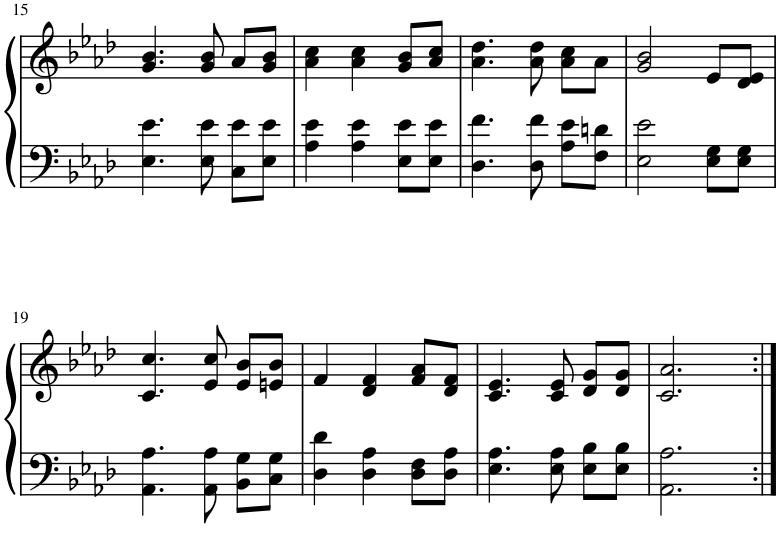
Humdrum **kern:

**kern	**kern
*part1	*part1
*staff2	*staff1
*I"Piano	*
*I'Pno.	*
!!LO:PB:g=z
*clefF4	*clefG2
*k[b-e-a-d-]	*k[b-e-a-d-]
*M3/4	*M3/4
=15	=15
4.E-\ 4.e-\	4.g/ 4.b-/
8E-\ 8e-\	8g/ 8b-/
8C\ 8e-\L	8a-/L
8E-\ 8e-\J	8g/ 8b-/J
=16	=16
4A-\ 4e-\	4a-\ 4cc\
4A-\ 4e-\	4a-\ 4cc\
8E-\ 8e-\L	8g/ 8b-/L
8E-\ 8e-\J	8a-/ 8cc/J
=17	=17
4.D-\ 4.f\	4.a-\ 4.dd-\
8D-\ 8f\	8a-\ 8dd-\
8A-\ 8e-\L	8a-\ 8cc\L
8F\ 8dn\J	8a-\J
=18	=18
2E-\ 2e-\	2g/ 2b-/
8E-\ 8G\L	8e-/L
8E-\ 8G\J	8d-/ 8e-/J
!!LO:LB:g=z
=19	=19
4.AA-\ 4.A-\	4.c/ 4.cc/
8AA-\ 8A-\	8e-/ 8cc/
8BB-\ 8G\L	8e-/ 8b-/L
8C\ 8G\J	8en/ 8b-/J
=20	=20
4D-\ 4d-\	4f/
4D-\ 4A-\	4d-/ 4f/
8D-\ 8F\L	8f/ 8a-/L
8D-\ 8A-\J	8d-/ 8f/J
=21	=21
4.E-\ 4.A-\	4.c/ 4.e-/
8E-\ 8A-\	8c/ 8e-/
8E-\ 8B-\L	8d-/ 8g/L
8E-\ 8B-\J	8d-/ 8g/J
=22	=22
2.AA-\ 2.A-\	2.c/ 2.a-/
=:|!	=:|!
*-	*-
